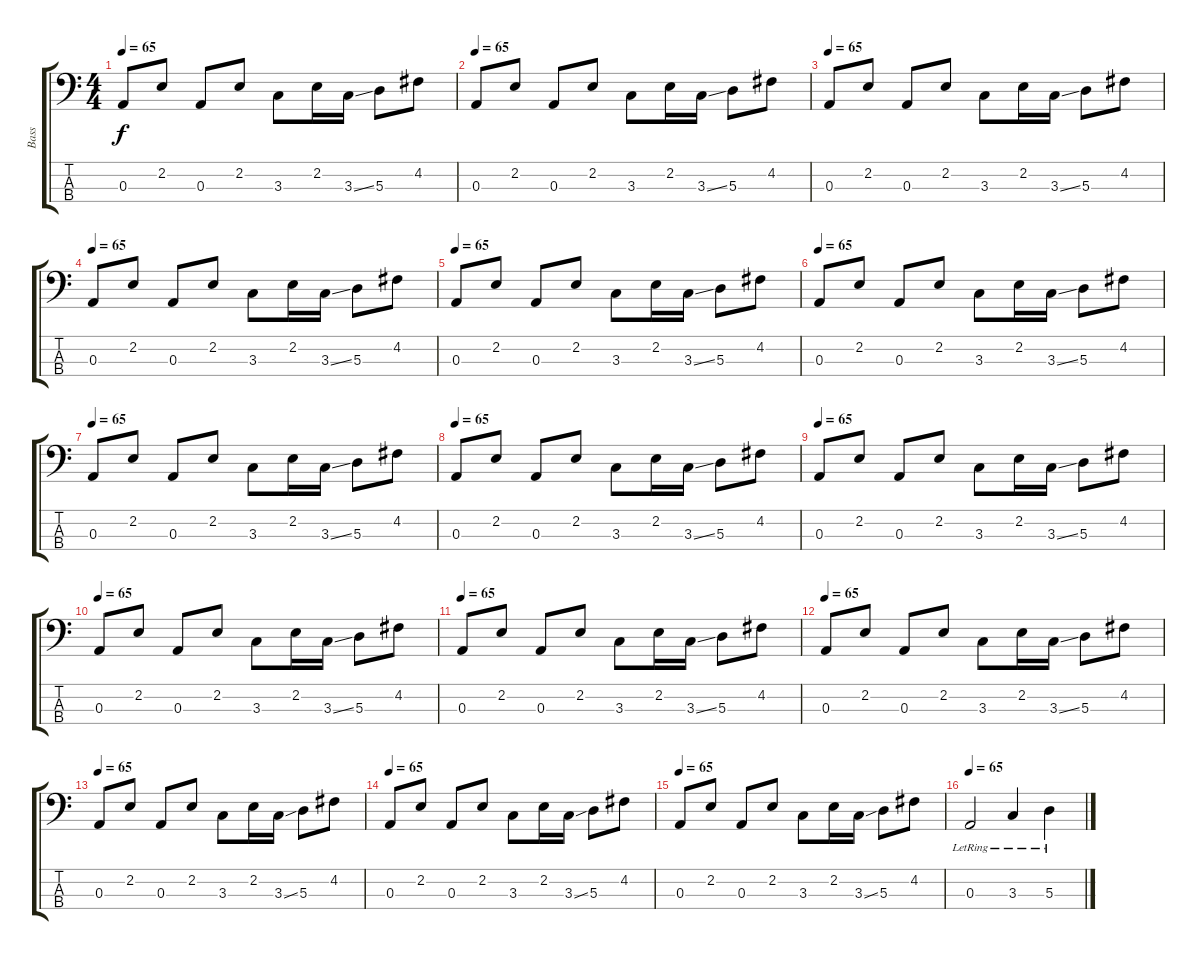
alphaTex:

\track ("Bass" "Bass") {instrument electricbassfinger}
\staff {score tabs}
\tuning (G2 D2 A1 E1) {hide}
\ts (4 4)
\tempo 65
\clef f4
\ks c
0.3.8{dy f} 2.2.8 0.3.8 2.2.8 3.3.8 2.2.16 3.3{ss}.16 5.3.8 4.2.8 |
\tempo 65
0.3.8 2.2.8 0.3.8 2.2.8 3.3.8 2.2.16 3.3{ss}.16 5.3.8 4.2.8 |
\tempo 70
\tempo 65
0.3.8 2.2.8 0.3.8 2.2.8 3.3.8 2.2.16 3.3{ss}.16 5.3.8 4.2.8 |
\tempo 65
0.3.8 2.2.8 0.3.8 2.2.8 3.3.8 2.2.16 3.3{ss}.16 5.3.8 4.2.8 |
\tempo 70
\tempo 65
0.3.8 2.2.8 0.3.8 2.2.8 3.3.8 2.2.16 3.3{ss}.16 5.3.8 4.2.8 |
\tempo 65
0.3.8 2.2.8 0.3.8 2.2.8 3.3.8 2.2.16 3.3{ss}.16 5.3.8 4.2.8 |
\tempo 70
\tempo 65
0.3.8 2.2.8 0.3.8 2.2.8 3.3.8 2.2.16 3.3{ss}.16 5.3.8 4.2.8 |
\tempo 65
0.3.8 2.2.8 0.3.8 2.2.8 3.3.8 2.2.16 3.3{ss}.16 5.3.8 4.2.8 |
\tempo 70
\tempo 65
0.3.8 2.2.8 0.3.8 2.2.8 3.3.8 2.2.16 3.3{ss}.16 5.3.8 4.2.8 |
\tempo 65
0.3.8 2.2.8 0.3.8 2.2.8 3.3.8 2.2.16 3.3{ss}.16 5.3.8 4.2.8 |
\tempo 70
\tempo 65
0.3.8 2.2.8 0.3.8 2.2.8 3.3.8 2.2.16 3.3{ss}.16 5.3.8 4.2.8 |
\tempo 65
0.3.8 2.2.8 0.3.8 2.2.8 3.3.8 2.2.16 3.3{ss}.16 5.3.8 4.2.8 |
\tempo 70
\tempo 65
0.3.8 2.2.8 0.3.8 2.2.8 3.3.8 2.2.16 3.3{ss}.16 5.3.8 4.2.8 |
\tempo 65
0.3.8 2.2.8 0.3.8 2.2.8 3.3.8 2.2.16 3.3{ss}.16 5.3.8 4.2.8 |
\tempo 70
\tempo 65
0.3.8 2.2.8 0.3.8 2.2.8 3.3.8 2.2.16 3.3{ss}.16 5.3.8 4.2.8 |
\tempo 65
0.3{lr}.2 3.3{lr}.4 5.3{lr}.4
